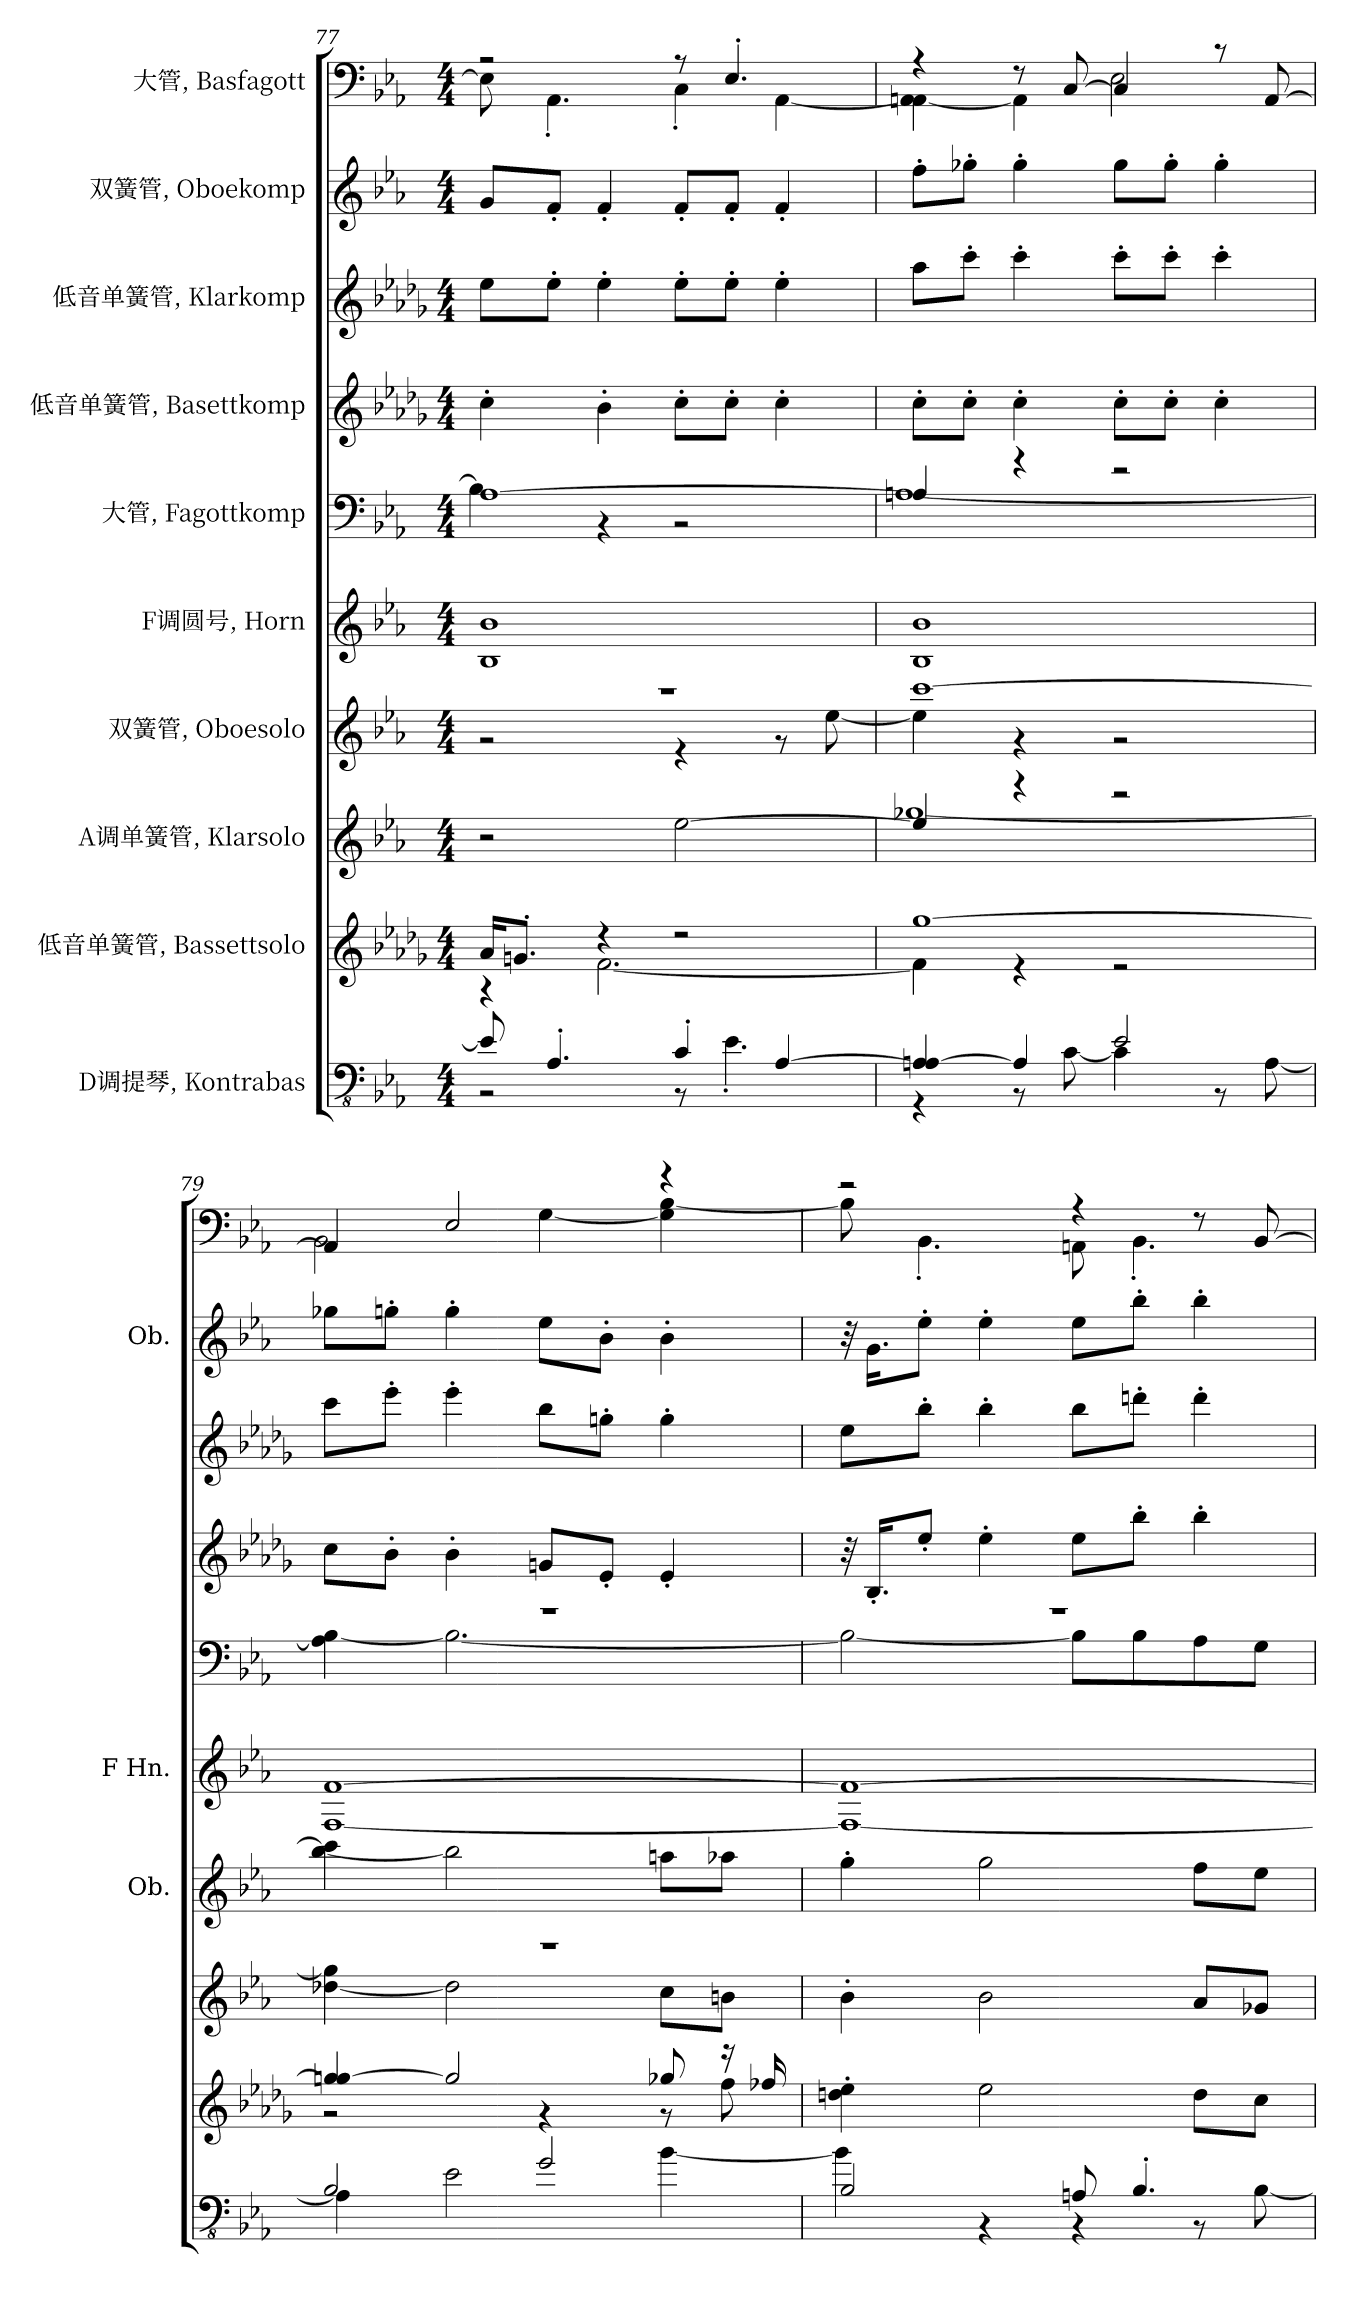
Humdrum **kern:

**kern	**kern	**kern	**kern	**kern	**kern	**kern	**kern	**kern	**kern
*part10	*part9	*part8	*part7	*part6	*part5	*part4	*part3	*part2	*part1
*staff10	*staff9	*staff8	*staff7	*staff6	*staff5	*staff4	*staff3	*staff2	*staff1
*I"D调提琴, Kontrabas	*I"低音单簧管, Bassettsolo	*I"A调单簧管, Klarsolo	*I"双簧管, Oboesolo	*I"F调圆号, Horn	*I"大管, Fagottkomp	*I"低音单簧管, Basettkomp	*I"低音单簧管, Klarkomp	*I"双簧管, Oboekomp	*I"大管, Basfagott
*	*	*	*I'Ob.	*I'F Hn.	*	*	*	*I'Ob.	*
!!LO:PB:g=z
*clefFv4	*clefG2	*clefG2	*clefG2	*clefG2	*clefF4	*clefG2	*clefG2	*clefG2	*clefF4
*ITrd7c12	*ITrd8c14	*ITrd2c3	*	*ITrd4c7	*	*ITrd8c14	*ITrd8c14	*	*
*k[b-e-a-]	*k[b-e-a-d-g-]	*k[]	*k[b-e-a-]	*k[b-e-a-d-]	*k[b-e-a-]	*k[b-e-a-d-g-]	*k[b-e-a-d-g-]	*k[b-e-a-]	*k[b-e-a-]
*M4/4	*M4/4	*M4/4	*M4/4	*M4/4	*M4/4	*M4/4	*M4/4	*M4/4	*M4/4
=77	=77	=77	=77	=77	=77	=77	=77	=77	=77
*^	*^	*	*^	*	*^	*	*	*	*^
8EE-/]	2r	16A-/KL	4r	2r	1r	2r	1E- 1e-	[1A-	4B-\]	4c'\	8e-\L	8g/L	2r	8E-\]
.	.	8.Gn'/J	.	.	.	.	.	.	.	.	.	.	.	.
4.AAA-'/	.	.	.	.	.	.	.	.	.	.	8e-'\J	8f'/J	.	4.AA-'\
.	.	4r	[2.F\	.	.	.	.	.	4r	4B-'\	4e-'\	4f'/	.	.
4CC'/	8r	2r	.	[2cc\	.	4r	.	.	2r	8c'\L	8e-'\L	8f'/L	8r	4C'\
.	4.EE-'\	.	.	.	.	.	.	.	.	8c'\J	8e-'\J	8f'/J	4.E-'/	.
[4AAA-/	.	.	.	.	.	8r	.	.	.	4c'\	4e-'\	4f'/	.	[4AA-\
.	.	.	.	.	.	[8ee-\	.	.	.	.	.	.	.	.
=78	=78	=78	=78	=78	=78	=78	=78	=78	=78	=78	=78	=78	=78	=78
*	*	*	*	*^	*	*	*	*	*	*	*	*	*	*
4AAA-/] [4AAAn/	4r	[1g-	4F\]	4cc/]	[1ee-X	[1ccc	4ee-\]	1E- 1e-	4A-/]	[1An	8c'\L	8a-\L	8ff'\L	4r	4AA-\] [4AAn\
.	.	.	.	.	.	.	.	.	.	.	8c'\J	8cc'\J	8gg-X'\J	.	.
4AAA/]	8r	.	4r	4r	.	.	4r	.	4r	.	4c'\	4cc'\	4gg-'\	8r	4AA\]
.	[8CC\	.	.	.	.	.	.	.	.	.	.	.	.	[8C/	.
2EE-/	4CC\]	.	2r	2r	.	.	2r	.	2r	.	8c'\L	8cc'\L	8gg-\L	4C/]	2E-\
.	.	.	.	.	.	.	.	.	.	.	8c'\J	8cc'\J	8gg-'\J	.	.
.	8r	.	.	.	.	.	.	.	.	.	4c'\	4cc'\	4gg-'\	8r	.
.	[8AAA\	.	.	.	.	.	.	.	.	.	.	.	.	[8AA/	.
*	*	*	*	*	*	*v	*v	*	*	*	*	*	*	*	*
=79	=79	=79	=79	=79	=79	=79	=79	=79	=79	=79	=79	=79	=79	=79
2BBB-/	4AAA\]	4g-/] [4gn/	2r	1r	[4b-X\ 4ee-\]	[4bb-\ 4ccc\]	[1BB- [1B-	1r	4A\] [4B-\	8c\L	8cc\L	8gg-X\L	4AA/]	2BB-\
.	.	.	.	.	.	.	.	.	.	8B-'\J	8ee-'\J	8ggn'\J	.	.
.	2EE-\	2g/]	.	.	2b-\]	2bb-\]	.	.	2.B-\_	4B-'\	4ee-'\	4gg'\	2E-/	.
2GG/	.	.	4r	.	.	.	.	.	.	8Gn/L	8b-\L	8ee-\L	.	[4G\
.	.	.	.	.	.	.	.	.	.	8E-'/J	8gn'\J	8b-'\J	.	.
.	[4BB-\	8g-X/	8r	.	8a\L	8aan\L	.	.	.	4E-'/	4g'\	4b-'\	4r	4G\] [4B-\
.	.	16r	8f\	.	8g#X\J	8aa-X\J	.	.	.	.	.	.	.	.
.	.	16f-X/	.	.	.	.	.	.	.	.	.	.	.	.
*	*	*v	*v	*	*	*	*	*	*	*	*	*	*	*
*	*	*	*v	*v	*	*	*	*	*	*	*	*	*
!!LO:PB:g=z	!!
=80	=80	=80	=80	=80	=80	=80	=80	=80	=80	=80	=80	=80
2BBB-/	4BB-\]	4dn\' 4e-\'	4g'\	4gg'\	1BB-_ 1B-_	1r	2B-\_	32r	8e-\L	32r	2r	8B-\]
.	.	.	.	.	.	.	.	16.BB-'/KL	.	16.g\KL	.	.
.	.	.	.	.	.	.	.	8e-'/J	8b-'\J	8ee-'\J	.	4.BB-'\
.	4r	2e-\	2g\	2gg\	.	.	.	4e-'\	4b-'\	4ee-'\	.	.
8AAAn/	4r	.	.	.	.	.	8B-\L]	8e-\L	8b-\L	8ee-\L	4r	8AAn\
4.BBB-'/	.	.	.	.	.	.	8B-\	8b-'\J	8ddn'\J	8bb-'\J	.	4.BB-'\
.	8r	8d\L	8f/L	8ff\L	.	.	8A-\	4b-'\	4dd'\	4bb-'\	8r	.
.	[8BBB-\	8c\J	8e-X/J	8ee-\J	.	.	8G\J	.	.	.	[8BB-/	.
*v	*v	*	*	*	*	*v	*v	*	*	*	*v	*v
=	=	=	=	=	=	=	=	=	=
*-	*-	*-	*-	*-	*-	*-	*-	*-	*-
